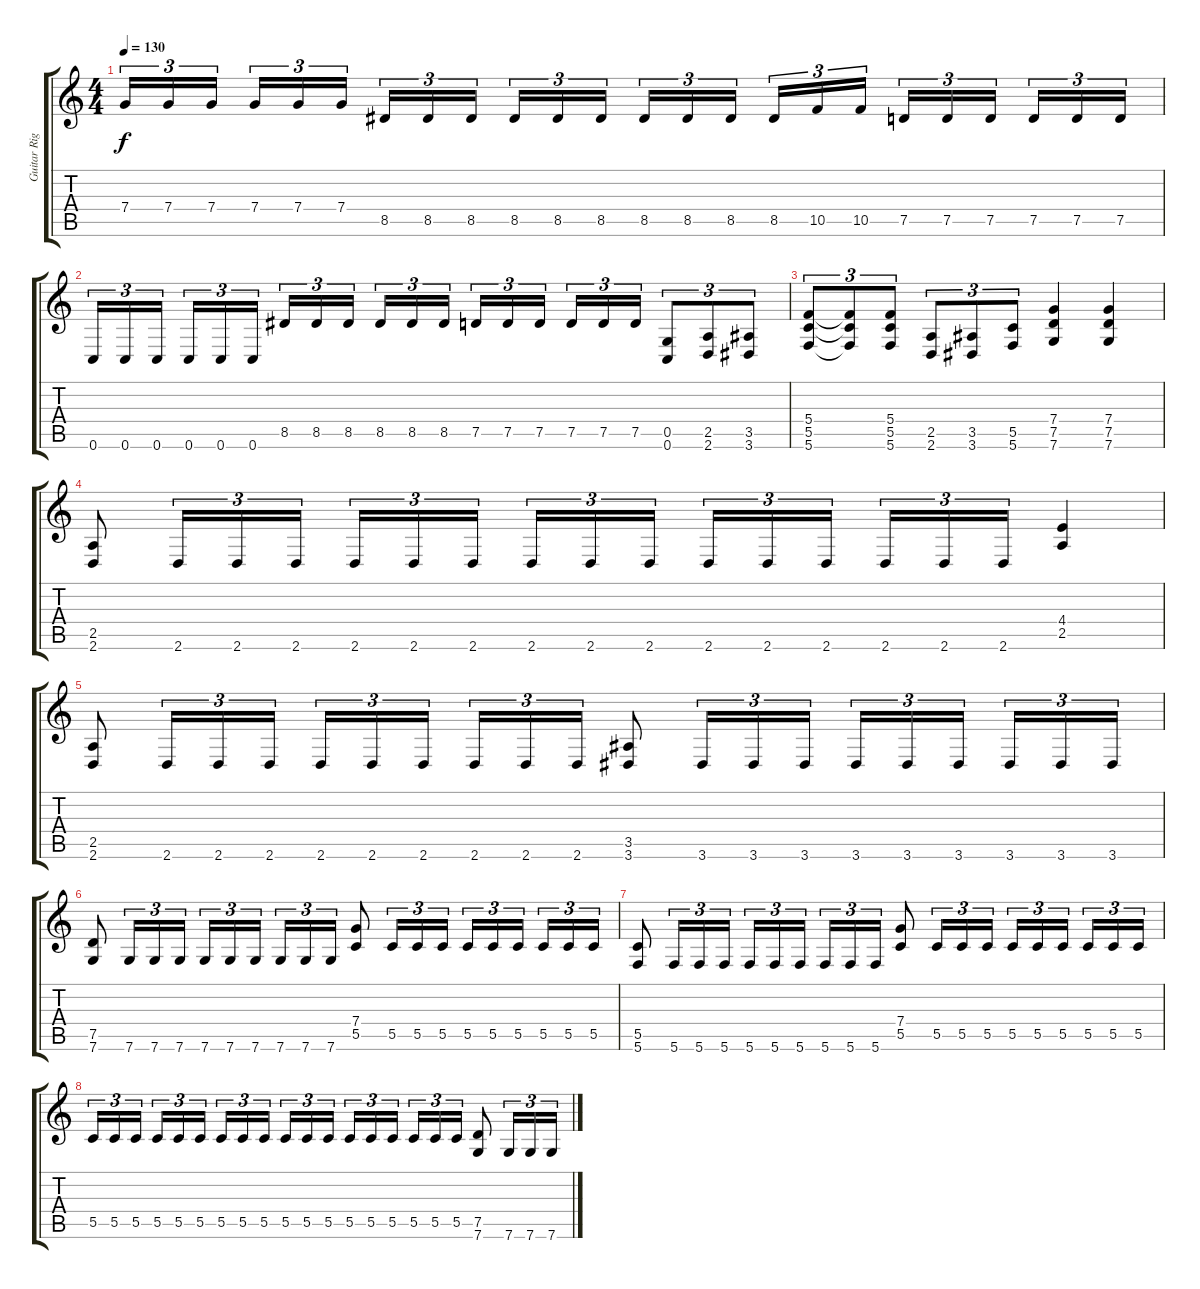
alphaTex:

\track ("Guitar Right" "Guitar Rig") {instrument distortionguitar}
\staff {score tabs}
\tuning (D4 A3 F3 C3 G2 C2) {hide}
\ts (4 4)
\tempo 130
\clef g2
\ks c
7.4.16{tu (3 2) dy f} 7.4.16{tu (3 2)} 7.4.16{tu (3 2)} 7.4.16{tu (3 2)} 7.4.16{tu (3 2)} 7.4.16{tu (3 2)} 8.5.16{tu (3 2)} 8.5.16{tu (3 2)} 8.5.16{tu (3 2)} 8.5.16{tu (3 2)} 8.5.16{tu (3 2)} 8.5.16{tu (3 2)} 8.5.16{tu (3 2)} 8.5.16{tu (3 2)} 8.5.16{tu (3 2)} 8.5.16{tu (3 2)} 10.5.16{tu (3 2)} 10.5.16{tu (3 2)} 7.5.16{tu (3 2)} 7.5.16{tu (3 2)} 7.5.16{tu (3 2)} 7.5.16{tu (3 2)} 7.5.16{tu (3 2)} 7.5.16{tu (3 2)} |
0.6.16{tu (3 2)} 0.6.16{tu (3 2)} 0.6.16{tu (3 2)} 0.6.16{tu (3 2)} 0.6.16{tu (3 2)} 0.6.16{tu (3 2)} 8.5.16{tu (3 2)} 8.5.16{tu (3 2)} 8.5.16{tu (3 2)} 8.5.16{tu (3 2)} 8.5.16{tu (3 2)} 8.5.16{tu (3 2)} 7.5.16{tu (3 2)} 7.5.16{tu (3 2)} 7.5.16{tu (3 2)} 7.5.16{tu (3 2)} 7.5.16{tu (3 2)} 7.5.16{tu (3 2)} (0.5 0.6).8{tu (3 2)} (2.5 2.6).8{tu (3 2)} (3.5 3.6).8{tu (3 2)} |
(5.4 5.5 5.6).8{tu (3 2)} (5.4{t} 5.5{t} 5.6{t}).8{tu (3 2)} (5.4 5.5 5.6).8{tu (3 2)} (2.5 2.6).8{tu (3 2)} (3.5 3.6).8{tu (3 2)} (5.5 5.6).8{tu (3 2)} (7.4 7.5 7.6).4 (7.4 7.5 7.6).4 |
(2.5 2.6).8 2.6.16{tu (3 2)} 2.6.16{tu (3 2)} 2.6.16{tu (3 2)} 2.6.16{tu (3 2)} 2.6.16{tu (3 2)} 2.6.16{tu (3 2)} 2.6.16{tu (3 2)} 2.6.16{tu (3 2)} 2.6.16{tu (3 2)} 2.6.16{tu (3 2)} 2.6.16{tu (3 2)} 2.6.16{tu (3 2)} 2.6.16{tu (3 2)} 2.6.16{tu (3 2)} 2.6.16{tu (3 2)} (4.4 2.5).4 |
(2.5 2.6).8 2.6.16{tu (3 2)} 2.6.16{tu (3 2)} 2.6.16{tu (3 2)} 2.6.16{tu (3 2)} 2.6.16{tu (3 2)} 2.6.16{tu (3 2)} 2.6.16{tu (3 2)} 2.6.16{tu (3 2)} 2.6.16{tu (3 2)} (3.5 3.6).8 3.6.16{tu (3 2)} 3.6.16{tu (3 2)} 3.6.16{tu (3 2)} 3.6.16{tu (3 2)} 3.6.16{tu (3 2)} 3.6.16{tu (3 2)} 3.6.16{tu (3 2)} 3.6.16{tu (3 2)} 3.6.16{tu (3 2)} |
(7.5 7.6).8 7.6.16{tu (3 2)} 7.6.16{tu (3 2)} 7.6.16{tu (3 2)} 7.6.16{tu (3 2)} 7.6.16{tu (3 2)} 7.6.16{tu (3 2)} 7.6.16{tu (3 2)} 7.6.16{tu (3 2)} 7.6.16{tu (3 2)} (7.4 5.5).8 5.5.16{tu (3 2)} 5.5.16{tu (3 2)} 5.5.16{tu (3 2)} 5.5.16{tu (3 2)} 5.5.16{tu (3 2)} 5.5.16{tu (3 2)} 5.5.16{tu (3 2)} 5.5.16{tu (3 2)} 5.5.16{tu (3 2)} |
(5.5 5.6).8 5.6.16{tu (3 2)} 5.6.16{tu (3 2)} 5.6.16{tu (3 2)} 5.6.16{tu (3 2)} 5.6.16{tu (3 2)} 5.6.16{tu (3 2)} 5.6.16{tu (3 2)} 5.6.16{tu (3 2)} 5.6.16{tu (3 2)} (7.4 5.5).8 5.5.16{tu (3 2)} 5.5.16{tu (3 2)} 5.5.16{tu (3 2)} 5.5.16{tu (3 2)} 5.5.16{tu (3 2)} 5.5.16{tu (3 2)} 5.5.16{tu (3 2)} 5.5.16{tu (3 2)} 5.5.16{tu (3 2)} |
5.5.16{tu (3 2)} 5.5.16{tu (3 2)} 5.5.16{tu (3 2)} 5.5.16{tu (3 2)} 5.5.16{tu (3 2)} 5.5.16{tu (3 2)} 5.5.16{tu (3 2)} 5.5.16{tu (3 2)} 5.5.16{tu (3 2)} 5.5.16{tu (3 2)} 5.5.16{tu (3 2)} 5.5.16{tu (3 2)} 5.5.16{tu (3 2)} 5.5.16{tu (3 2)} 5.5.16{tu (3 2)} 5.5.16{tu (3 2)} 5.5.16{tu (3 2)} 5.5.16{tu (3 2)} (7.5 7.6).8 7.6.16{tu (3 2)} 7.6.16{tu (3 2)} 7.6.16{tu (3 2)}
